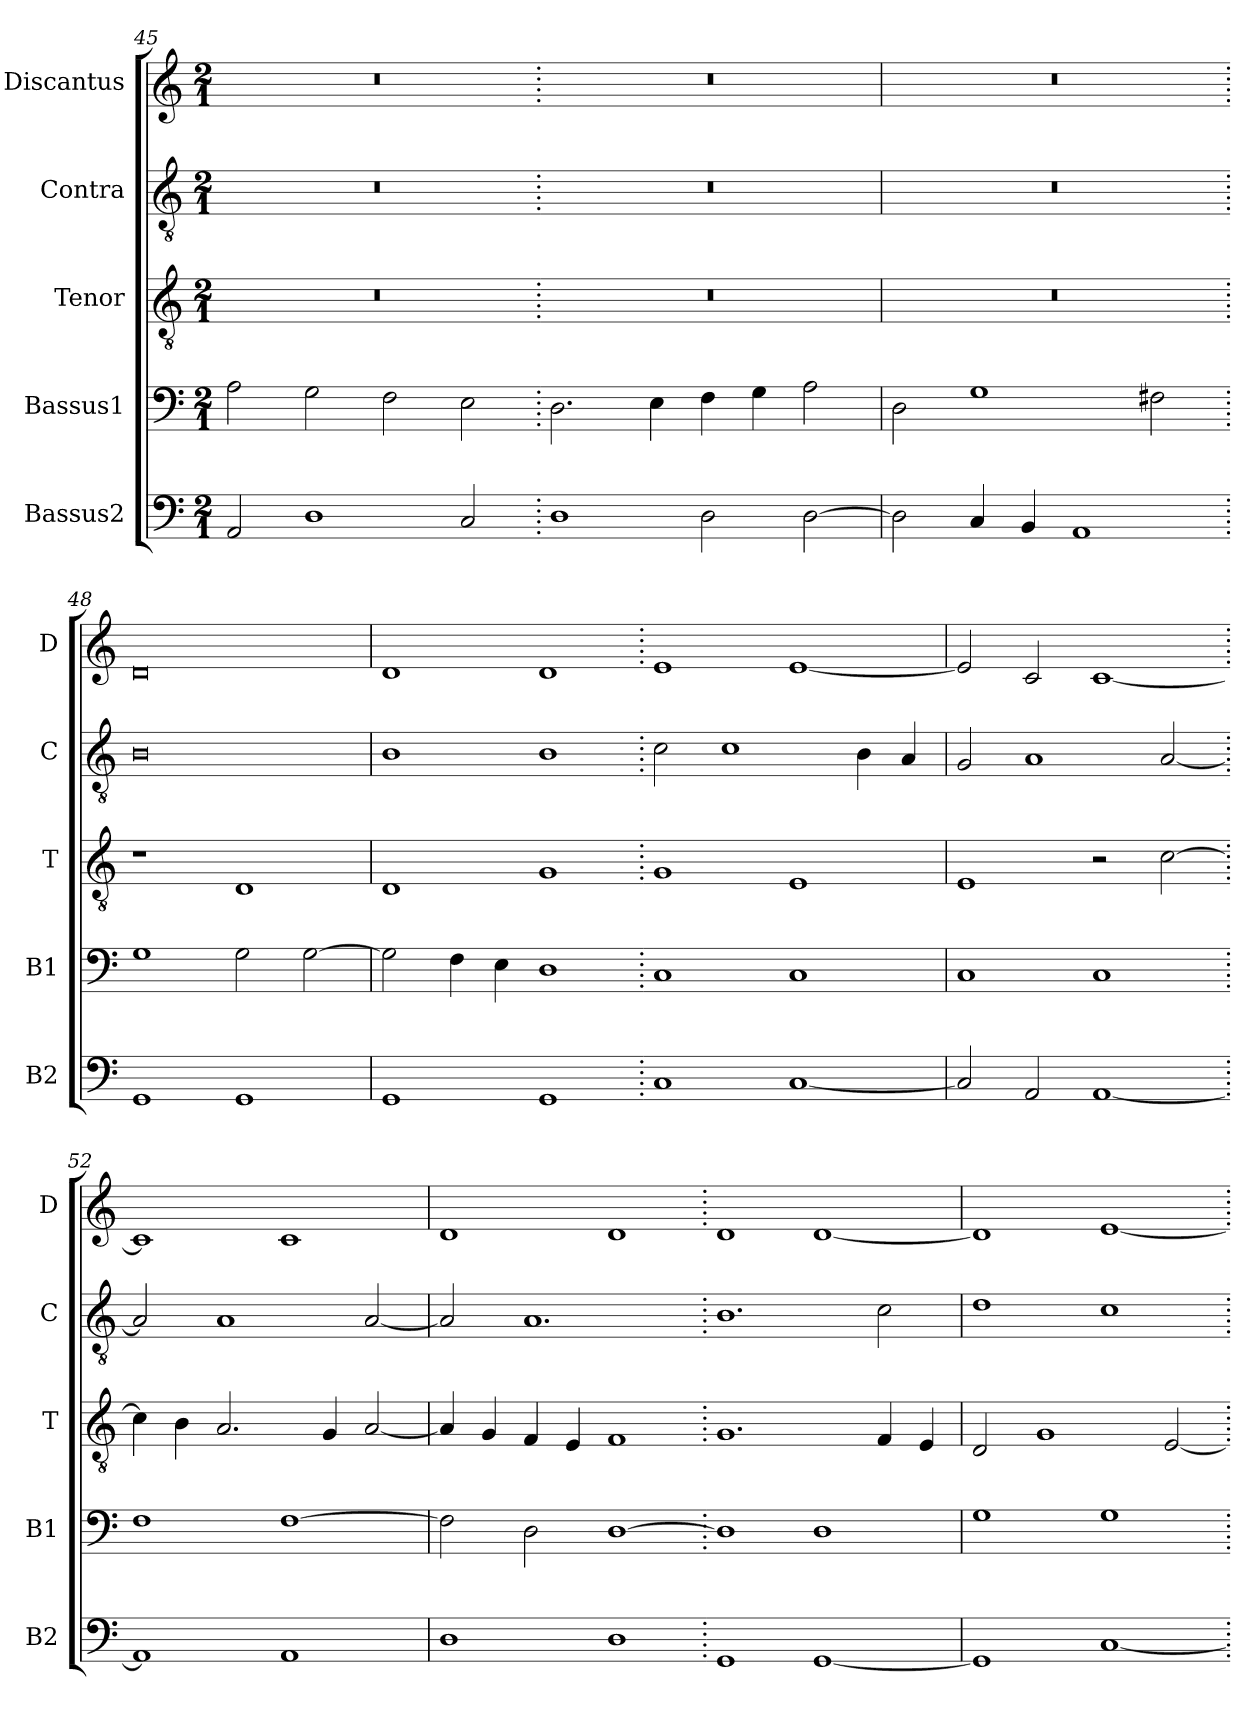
**kern	**kern	**kern	**kern	**kern
*part5	*part4	*part3	*part2	*part1
*staff5	*staff4	*staff3	*staff2	*staff1
*I"Bassus2	*I"Bassus1	*I"Tenor	*I"Contra	*I"Discantus
*I'B2	*I'B1	*I'T	*I'C	*I'D
*clefF4	*clefF4	*clefGv2	*clefGv2	*clefG2
*k[]	*k[]	*k[]	*k[]	*k[]
*M2/1	*M2/1	*M2/1	*M2/1	*M2/1
=45	=45	=45	=45	=45
2AA/	2A\	0r	0r	0r
1D	2G\	.	.	.
.	2F\	.	.	.
2C/	2E\	.	.	.
=46.	=46.	=46.	=46.	=46.
1D	2.D\	0r	0r	0r
.	4E\	.	.	.
2D\	4F\	.	.	.
.	4G\	.	.	.
[2D\	2A\	.	.	.
=47	=47	=47	=47	=47
2D\]	2D\	0r	0r	0r
4C/	1G	.	.	.
4BB/	.	.	.	.
1AA	.	.	.	.
.	2F#X\	.	.	.
=48.	=48.	=48.	=48.	=48.
1GG	1G	1r	0B	0d
1GG	2G\	1D	.	.
.	[2G\	.	.	.
=49	=49	=49	=49	=49
1GG	2G\]	1D	1B	1d
.	4F\	.	.	.
.	4E\	.	.	.
1GG	1D	1G	1B	1d
=50.	=50.	=50.	=50.	=50.
1C	1C	1G	2c\	1e
.	.	.	1c	.
[1C	1C	1E	.	[1e
.	.	.	4B\	.
.	.	.	4A/	.
=51	=51	=51	=51	=51
2C/]	1C	1E	2G/	2e/]
2AA/	.	.	1A	2c/
[1AA	1C	2r	.	[1c
.	.	[2c\	[2A/	.
=52.	=52.	=52.	=52.	=52.
1AA]	1F	4c\]	2A/]	1c]
.	.	4B\	.	.
.	.	2.A/	1A	.
1AA	[1F	.	.	1c
.	.	4G/	.	.
.	.	[2A/	[2A/	.
=53	=53	=53	=53	=53
1D	2F\]	4A/]	2A/]	1d
.	.	4G/	.	.
.	2D\	4F/	1.A	.
.	.	4E/	.	.
1D	[1D	1F	.	1d
=54.	=54.	=54.	=54.	=54.
1GG	1D]	1.G	1.B	1d
[1GG	1D	.	.	[1d
.	.	4F/	2c\	.
.	.	4E/	.	.
=55	=55	=55	=55	=55
1GG]	1G	2D/	1d	1d]
.	.	1G	.	.
[1C	1G	.	1c	[1e
.	.	[2E/	.	.
=.	=.	=.	=.	=.
*-	*-	*-	*-	*-
